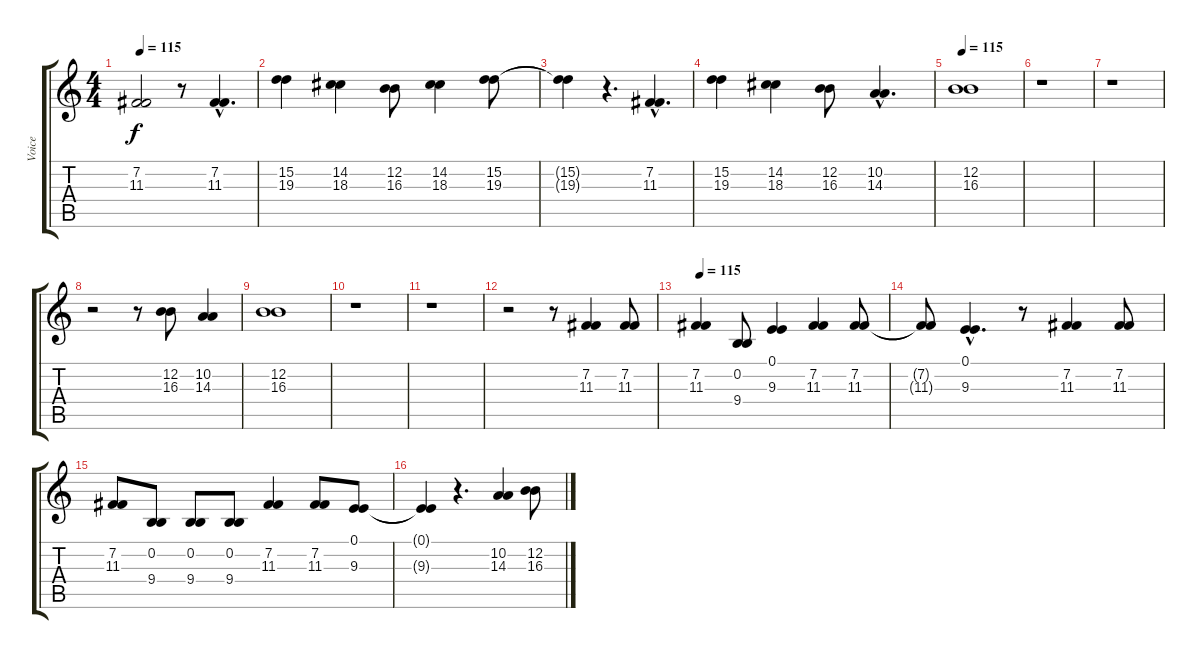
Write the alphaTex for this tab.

\track ("Voice" "Voice") {instrument sopranosax}
\staff {score tabs}
\tuning (E4 B3 G3 D3 A2 E2) {hide}
\ts (4 4)
\tempo 115
\clef g2
\ks c
(7.2 11.3).2{dy f} r.8 (7.2{hac} 11.3{hac}).4{d} |
(15.2 19.3).4 (14.2 18.3).4 (12.2 16.3).8 (14.2 18.3).4 (15.2 19.3).8 |
(15.2{t} 19.3{t}).4 r.4{d} (7.2{hac} 11.3{hac}).4{d} |
(15.2 19.3).4 (14.2 18.3).4 (12.2 16.3).8 (10.2{hac} 14.3{hac}).4{d} |
\tempo 115
(12.2 16.3).1 |
r.1 |
r.1 |
r.2 r.8 (12.2 16.3).8 (10.2 14.3).4 |
(12.2 16.3).1 |
r.1 |
r.1 |
r.2 r.8 (7.2 11.3).4 (7.2 11.3).8 |
\tempo 115
(7.2 11.3).4 (0.2 9.4).8 (0.1 9.3).4 (7.2 11.3).4 (7.2 11.3).8 |
(7.2{t} 11.3{t}).8 (0.1{hac} 9.3{hac}).4{d} r.8 (7.2 11.3).4 (7.2 11.3).8 |
(7.2 11.3).8 (0.2 9.4).8 (0.2 9.4).8 (0.2 9.4).8 (7.2 11.3).4 (7.2 11.3).8 (0.1 9.3).8 |
(0.1{t} 9.3{t}).4 r.4{d} (10.2 14.3).4 (12.2 16.3).8
